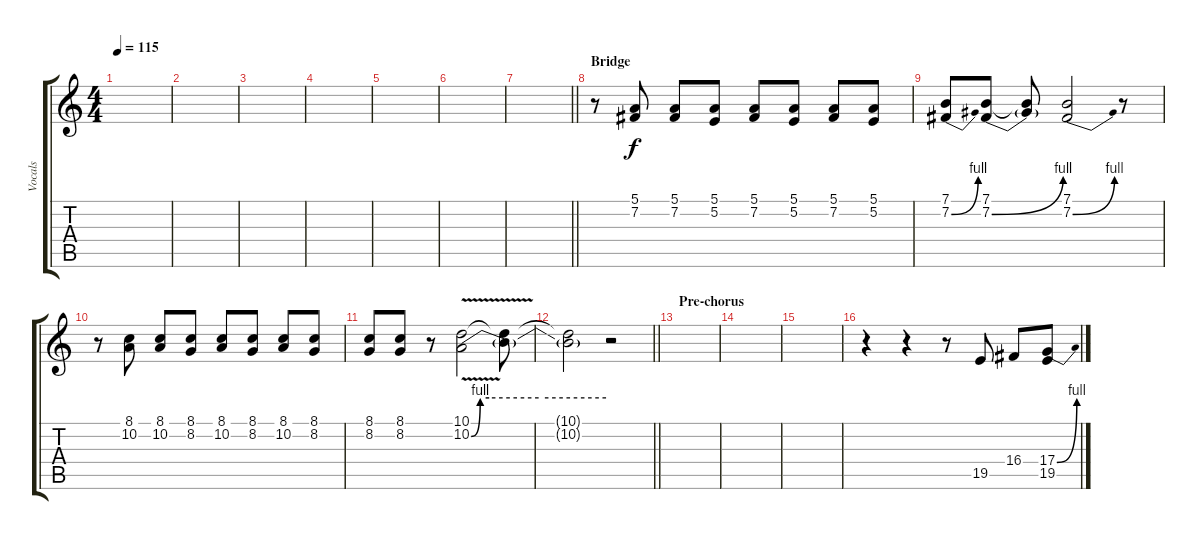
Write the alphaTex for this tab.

\track ("Vocals" "Vocals") {instrument lead2sawtooth}
\staff {score tabs}
\tuning (E4 B3 G3 D3 A2 E2) {hide}
\ts (4 4)
\tempo 115
\clef g2
\ks c
|
|
|
|
|
|
\barLineRight lightlight
|
\section ("" "Bridge")
r.8 (5.1 7.2).8 (5.1 7.2).8 (5.1 5.2).8 (5.1 7.2).8 (5.1 5.2).8 (5.1 7.2).8 (5.1 5.2).8 |
(7.1 7.2{be (bend 0 0 60 4)}).8 (7.1 7.2{be (bend 0 0 60 4)}).8 (7.1{t} 7.2{t}).8 (7.1 7.2{be (bend 0 0 60 4)}).2 r.8 |
r.8 (8.1 10.2).8 (8.1 10.2).8 (8.1 8.2).8 (8.1 10.2).8 (8.1 8.2).8 (8.1 10.2).8 (8.1 8.2).8 |
(8.1 8.2).8 (8.1 8.2).8 r.8 (10.1 10.2{be (custom 0 0 4 4 8 4 30 4 60 4) v}).2 (10.1{t} 10.2{t}).8 |
\barLineRight lightlight
(10.1{t} 10.2{t}).2 r.2 |
\section ("" "Pre-chorus")
|
|
|
r.4 r.4 r.8 19.5.8 16.4.8 (17.4{be (bend 0 0 60 4)} 19.5).8
